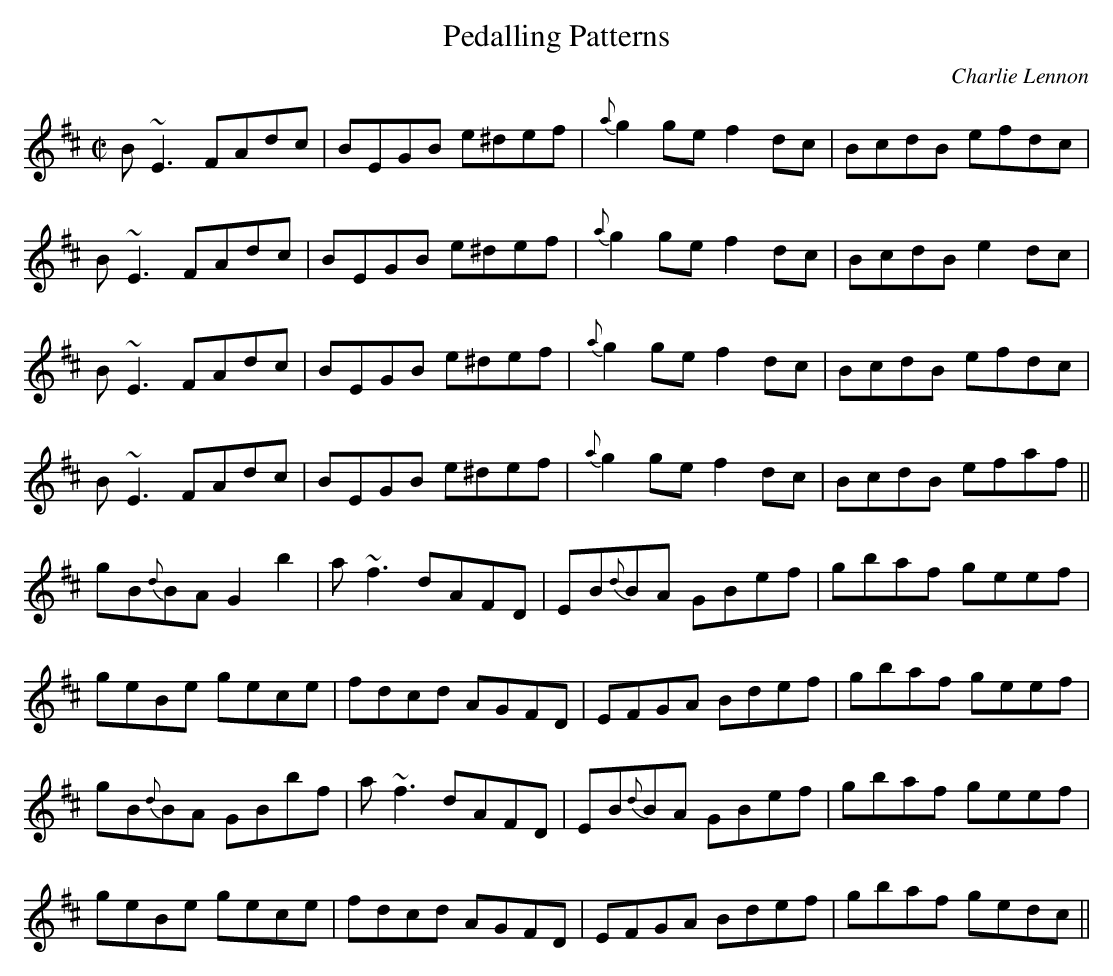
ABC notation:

X:1
T:Pedalling Patterns
C:Charlie Lennon
M:C|
L:1/8
K:Edor
B~E3 FAdc|BEGB e^def|{a}g2ge f2dc|BcdB efdc|
B~E3 FAdc|BEGB e^def|{a}g2ge f2dc|BcdB e2dc|
B~E3 FAdc|BEGB e^def|{a}g2ge f2dc|BcdB efdc|
B~E3 FAdc|BEGB e^def|{a}g2ge f2dc|BcdB efaf||
gB{d}BA G2b2|a~f3 dAFD|EB{d}BA GBef|gbaf geef|
geBe gece|fdcd AGFD|EFGA Bdef|gbaf geef|
gB{d}BA GBbf|a~f3 dAFD|EB{d}BA GBef|gbaf geef|
geBe gece|fdcd AGFD|EFGA Bdef|gbaf gedc||
